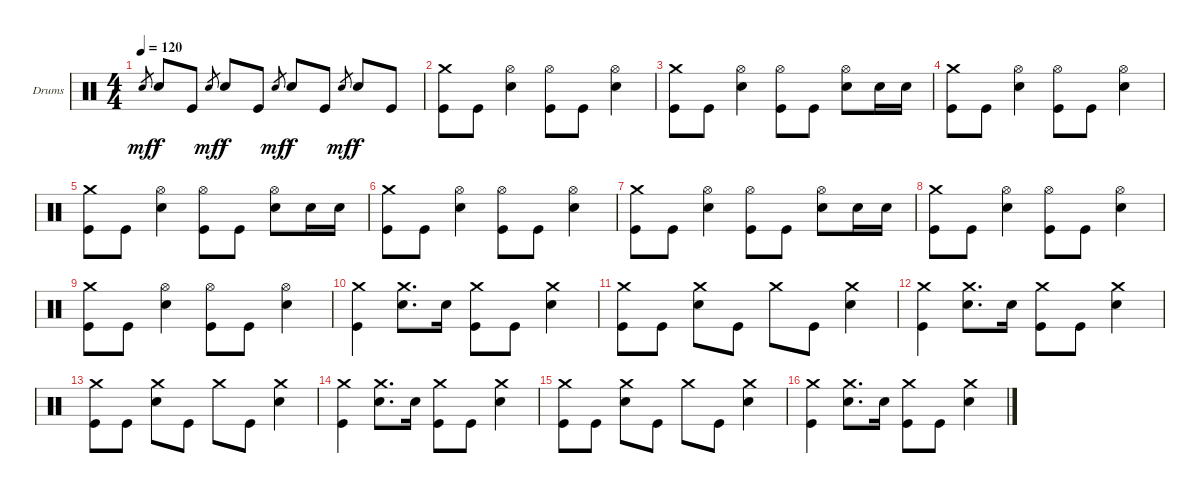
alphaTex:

\bracketExtendMode groupsimilarinstruments
\firstSystemTrackNameOrientation horizontal
\otherSystemsTrackNameOrientation horizontal
\track ("Drumkit" "Drums") {instrument percussion}
\staff {score}
\articulation defaults
\ts (4 4)
\tempo 120
\clef neutral
\ks c "Snare (hit) 2".8{gr dy mf} "Snare (hit) 2".8{dy f} "Kick (hit)".8 "Snare (hit) 2".8{gr dy mf} "Snare (hit) 2".8{dy f} "Kick (hit)".8 "Snare (hit) 2".8{gr dy mf} "Snare (hit) 2".8{dy f} "Kick (hit)".8 "Snare (hit) 2".8{gr dy mf} "Snare (hit) 2".8{dy f} "Kick (hit)".8
|
("Crash medium (hit)" "Kick (hit)").8 "Kick (hit)".8 ("Hi-Hat (open)" "Snare (hit) 2").4 ("Hi-Hat (open)" "Kick (hit)").8 "Kick (hit)".8 ("Hi-Hat (open)" "Snare (hit) 2").4 |
("Crash medium (hit)" "Kick (hit)").8 "Kick (hit)".8 ("Hi-Hat (open)" "Snare (hit) 2").4 ("Hi-Hat (open)" "Kick (hit)").8 "Kick (hit)".8 ("Hi-Hat (open)" "Snare (hit) 2").8 "Snare (hit) 2".16 "Snare (hit) 2".16 |
("Crash medium (hit)" "Kick (hit)").8 "Kick (hit)".8 ("Hi-Hat (open)" "Snare (hit) 2").4 ("Hi-Hat (open)" "Kick (hit)").8 "Kick (hit)".8 ("Hi-Hat (open)" "Snare (hit) 2").4 |
("Crash medium (hit)" "Kick (hit)").8 "Kick (hit)".8 ("Hi-Hat (open)" "Snare (hit) 2").4 ("Hi-Hat (open)" "Kick (hit)").8 "Kick (hit)".8 ("Hi-Hat (open)" "Snare (hit) 2").8 "Snare (hit) 2".16 "Snare (hit) 2".16 |
("Crash medium (hit)" "Kick (hit)").8 "Kick (hit)".8 ("Hi-Hat (open)" "Snare (hit) 2").4 ("Hi-Hat (open)" "Kick (hit)").8 "Kick (hit)".8 ("Hi-Hat (open)" "Snare (hit) 2").4 |
("Crash medium (hit)" "Kick (hit)").8 "Kick (hit)".8 ("Hi-Hat (open)" "Snare (hit) 2").4 ("Hi-Hat (open)" "Kick (hit)").8 "Kick (hit)".8 ("Hi-Hat (open)" "Snare (hit) 2").8 "Snare (hit) 2".16 "Snare (hit) 2".16 |
("Crash medium (hit)" "Kick (hit)").8 "Kick (hit)".8 ("Hi-Hat (open)" "Snare (hit) 2").4 ("Hi-Hat (open)" "Kick (hit)").8 "Kick (hit)".8 ("Hi-Hat (open)" "Snare (hit) 2").4 |
("Crash medium (hit)" "Kick (hit)").8 "Kick (hit)".8 ("Hi-Hat (open)" "Snare (hit) 2").4 ("Hi-Hat (open)" "Kick (hit)").8 "Kick (hit)".8 ("Hi-Hat (open)" "Snare (hit) 2").4 |
("Crash medium (hit)" "Kick (hit)").4 ("Crash medium (hit)" "Snare (hit) 2").8{d} "Snare (hit) 2".16 ("Crash medium (hit)" "Kick (hit)").8 "Kick (hit)".8 ("Crash medium (hit)" "Snare (hit) 2").4 |
("Crash medium (hit)" "Kick (hit)").8 "Kick (hit)".8 ("Crash medium (hit)" "Snare (hit) 2").8 "Kick (hit)".8 "Crash medium (hit)".8 "Kick (hit)".8 ("Crash medium (hit)" "Snare (hit) 2").4 |
("Crash medium (hit)" "Kick (hit)").4 ("Crash medium (hit)" "Snare (hit) 2").8{d} "Snare (hit) 2".16 ("Crash medium (hit)" "Kick (hit)").8 "Kick (hit)".8 ("Crash medium (hit)" "Snare (hit) 2").4 |
("Crash medium (hit)" "Kick (hit)").8 "Kick (hit)".8 ("Crash medium (hit)" "Snare (hit) 2").8 "Kick (hit)".8 "Crash medium (hit)".8 "Kick (hit)".8 ("Crash medium (hit)" "Snare (hit) 2").4 |
("Crash medium (hit)" "Kick (hit)").4 ("Crash medium (hit)" "Snare (hit) 2").8{d} "Snare (hit) 2".16 ("Crash medium (hit)" "Kick (hit)").8 "Kick (hit)".8 ("Crash medium (hit)" "Snare (hit) 2").4 |
("Crash medium (hit)" "Kick (hit)").8 "Kick (hit)".8 ("Crash medium (hit)" "Snare (hit) 2").8 "Kick (hit)".8 "Crash medium (hit)".8 "Kick (hit)".8 ("Crash medium (hit)" "Snare (hit) 2").4 |
("Crash medium (hit)" "Kick (hit)").4 ("Crash medium (hit)" "Snare (hit) 2").8{d} "Snare (hit) 2".16 ("Crash medium (hit)" "Kick (hit)").8 "Kick (hit)".8 ("Crash medium (hit)" "Snare (hit) 2").4
